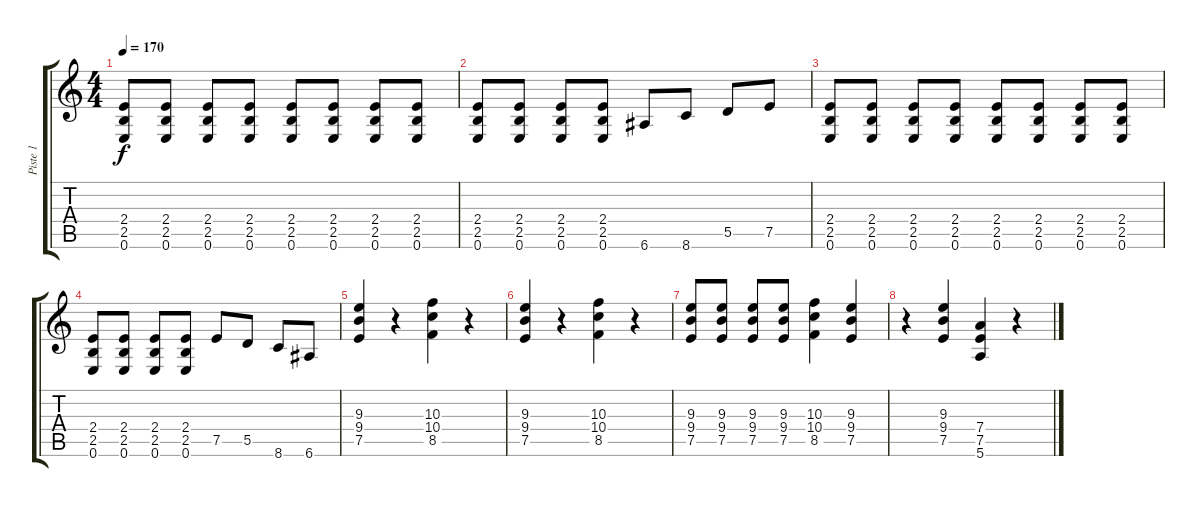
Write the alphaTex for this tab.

\track ("Piste 1" "Piste 1") {instrument distortionguitar}
\staff {score tabs}
\tuning (E4 B3 G3 D3 A2 E2) {hide}
\ts (4 4)
\tempo 170
\clef g2
\ks c
(2.4 2.5 0.6).8{dy f} (2.4 2.5 0.6).8 (2.4 2.5 0.6).8 (2.4 2.5 0.6).8 (2.4 2.5 0.6).8 (2.4 2.5 0.6).8 (2.4 2.5 0.6).8 (2.4 2.5 0.6).8 |
(2.4 2.5 0.6).8 (2.4 2.5 0.6).8 (2.4 2.5 0.6).8 (2.4 2.5 0.6).8 6.6.8 8.6.8 5.5.8 7.5.8 |
(2.4 2.5 0.6).8 (2.4 2.5 0.6).8 (2.4 2.5 0.6).8 (2.4 2.5 0.6).8 (2.4 2.5 0.6).8 (2.4 2.5 0.6).8 (2.4 2.5 0.6).8 (2.4 2.5 0.6).8 |
(2.4 2.5 0.6).8 (2.4 2.5 0.6).8 (2.4 2.5 0.6).8 (2.4 2.5 0.6).8 7.5.8 5.5.8 8.6.8 6.6.8 |
(9.3 9.4 7.5).4 r.4 (10.3 10.4 8.5).4 r.4 |
(9.3 9.4 7.5).4 r.4 (10.3 10.4 8.5).4 r.4 |
(9.3 9.4 7.5).8 (9.3 9.4 7.5).8 (9.3 9.4 7.5).8 (9.3 9.4 7.5).8 (10.3 10.4 8.5).4 (9.3 9.4 7.5).4 |
r.4 (9.3 9.4 7.5).4 (7.4 7.5 5.6).4 r.4
